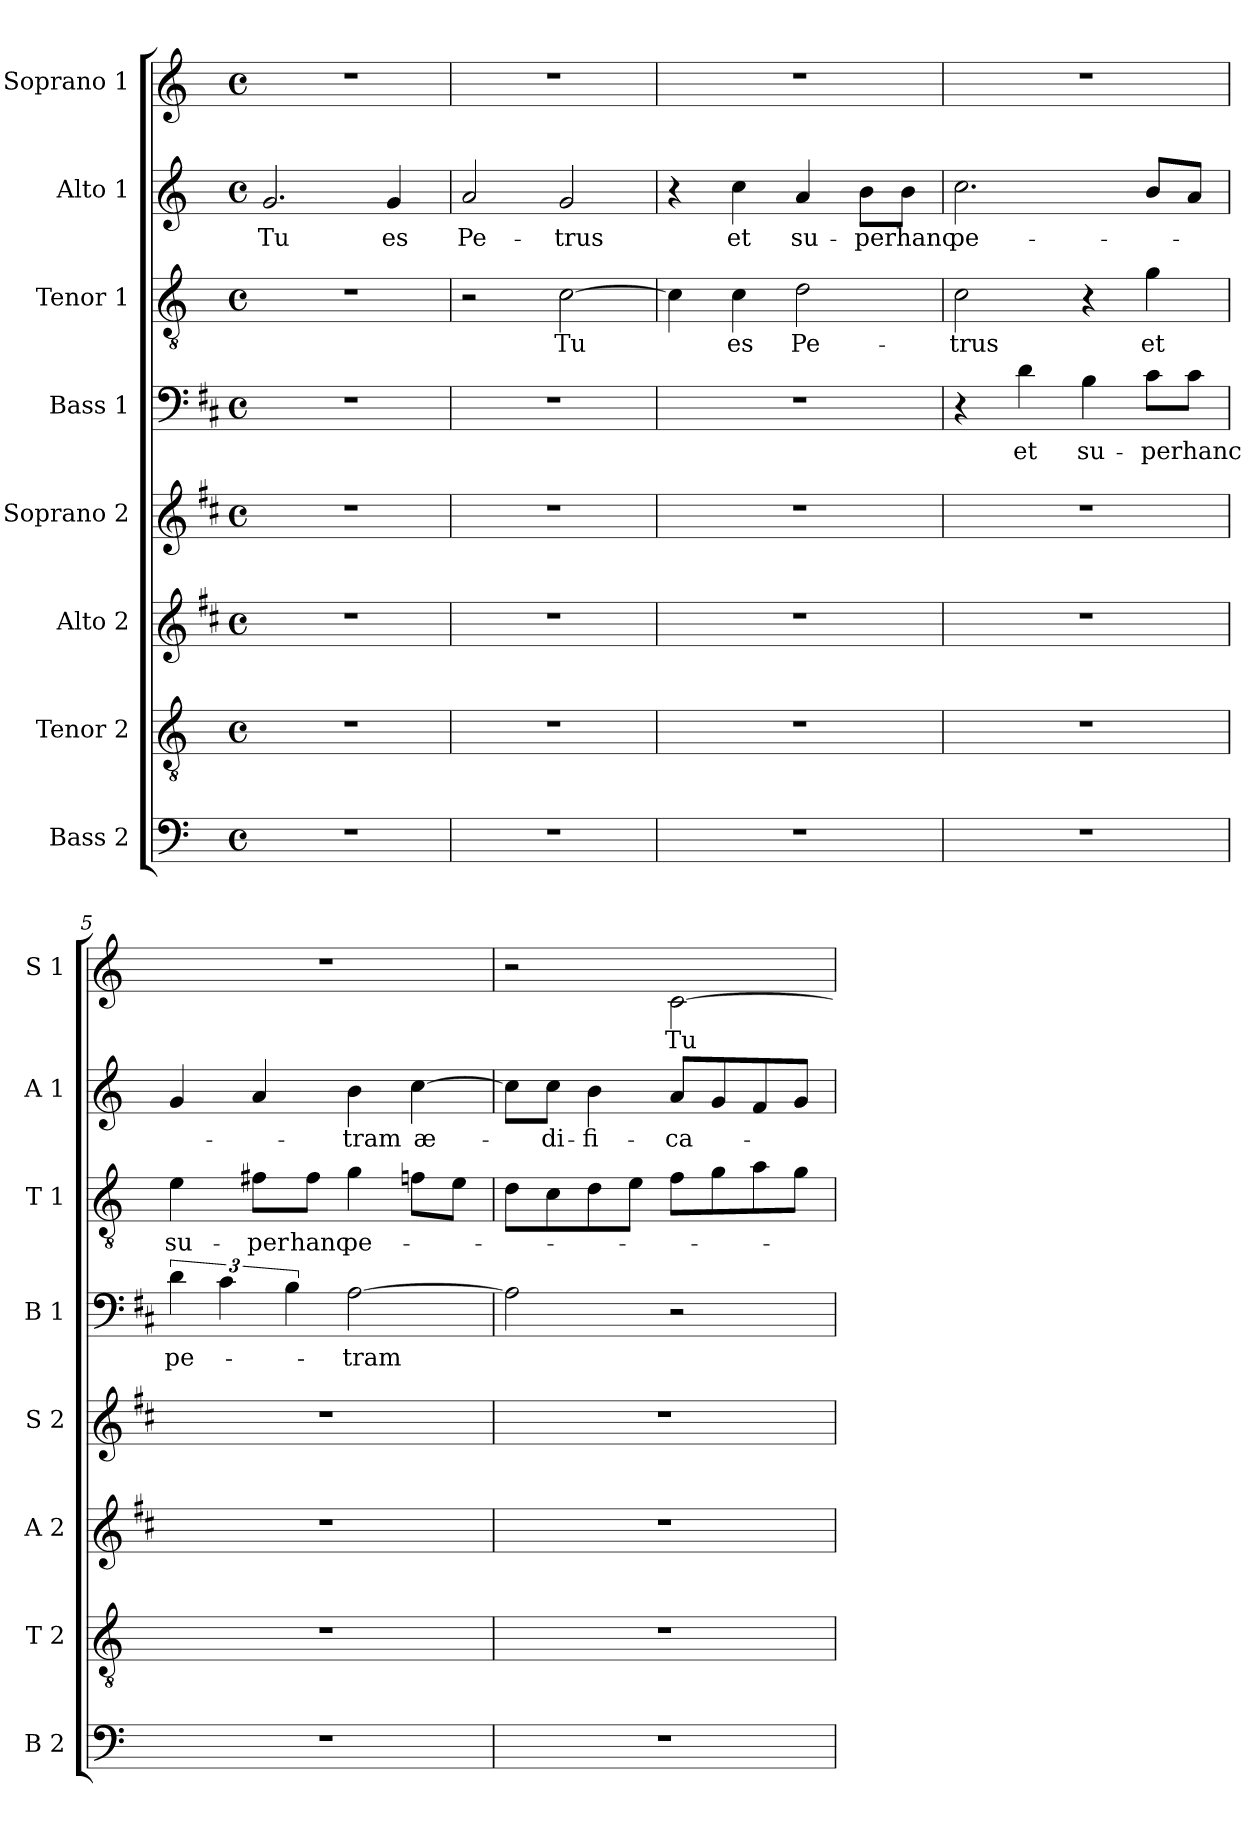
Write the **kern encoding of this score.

**kern	**kern	**kern	**kern	**kern	**text	**kern	**text	**kern	**text	**kern	**text
*part8	*part7	*part6	*part5	*part4	*part4	*part3	*part3	*part2	*part2	*part1	*part1
*staff8	*staff7	*staff6	*staff5	*staff4	*staff4	*staff3	*staff3	*staff2	*staff2	*staff1	*staff1
*I"Bass 2	*I"Tenor 2	*I"Alto 2	*I"Soprano 2	*I"Bass 1	*	*I"Tenor 1	*	*I"Alto 1	*	*I"Soprano 1	*
*I'B 2	*I'T 2	*I'A 2	*I'S 2	*I'B 1	*	*I'T 1	*	*I'A 1	*	*I'S 1	*
*clefF4	*clefGv2	*clefG2	*clefG2	*clefF4	*	*clefGv2	*	*clefG2	*	*clefG2	*
*	*	*ITrd1c2	*ITrd1c2	*ITrd1c2	*	*	*	*	*	*ITrd-7c-12	*
*k[]	*k[]	*k[]	*k[]	*k[]	*	*k[]	*	*k[]	*	*k[]	*
*C:	*C:	*C:	*C:	*C:	*	*C:	*	*C:	*	*C:	*
*M4/4	*M4/4	*M4/4	*M4/4	*M4/4	*	*M4/4	*	*M4/4	*	*M4/4	*
*met(c)	*met(c)	*met(c)	*met(c)	*met(c)	*	*met(c)	*	*met(c)	*	*met(c)	*
=1	=1	=1	=1	=1	=1	=1	=1	=1	=1	=1	=1
!	!	!	!	!	!	!	!	!	!LO:LY:b	!	!
1r	1r	1r	1r	1r	.	1r	.	2.g/	Tu	1r	.
!	!	!	!	!	!	!	!	!	!LO:LY:b	!	!
.	.	.	.	.	.	.	.	4g/	es	.	.
=2	=2	=2	=2	=2	=2	=2	=2	=2	=2	=2	=2
!	!	!	!	!	!	!	!	!	!LO:LY:b	!	!
1r	1r	1r	1r	1r	.	2r	.	2a/	Pe-	1r	.
!	!	!	!	!	!	!	!LO:LY:b	!	!LO:LY:b	!	!
.	.	.	.	.	.	[2c\	Tu	2g/	-trus	.	.
=3	=3	=3	=3	=3	=3	=3	=3	=3	=3	=3	=3
1r	1r	1r	1r	1r	.	4c\]	.	4r	.	1r	.
!	!	!	!	!	!	!	!LO:LY:b	!	!LO:LY:b	!	!
.	.	.	.	.	.	4c\	es	4cc\	et	.	.
!	!	!	!	!	!	!	!LO:LY:b	!	!LO:LY:b	!	!
.	.	.	.	.	.	2d\	Pe-	4a/	su-	.	.
!	!	!	!	!	!	!	!	!	!LO:LY:b	!	!
.	.	.	.	.	.	.	.	8b\L	-per	.	.
!	!	!	!	!	!	!	!	!	!LO:LY:b	!	!
.	.	.	.	.	.	.	.	8b\J	hanc	.	.
=4	=4	=4	=4	=4	=4	=4	=4	=4	=4	=4	=4
!	!	!	!	!	!	!	!LO:LY:b	!	!LO:LY:b	!	!
1r	1r	1r	1r	4r	.	2c\	-trus	2.cc\	pe-	1r	.
!	!	!	!	!	!LO:LY:b	!	!	!	!	!	!
.	.	.	.	4c\	et	.	.	.	.	.	.
!	!	!	!	!	!LO:LY:b	!	!	!	!	!	!
.	.	.	.	4A\	su-	4r	.	.	.	.	.
!	!	!	!	!	!LO:LY:b	!	!LO:LY:b	!	!	!	!
.	.	.	.	8B\L	-per	4g\	et	8b/L	.	.	.
!	!	!	!	!	!LO:LY:b	!	!	!	!	!	!
.	.	.	.	8B\J	hanc	.	.	8a/J	.	.	.
=5	=5	=5	=5	=5	=5	=5	=5	=5	=5	=5	=5
!	!	!	!	!	!LO:LY:b	!	!LO:LY:b	!	!	!	!
1r	1r	1r	1r	6c\	pe-	4e\	su-	4g/	.	1r	.
.	.	.	.	6B\	.	.	.	.	.	.	.
!	!	!	!	!	!	!	!LO:LY:b	!	!	!	!
.	.	.	.	.	.	8f#X\L	-per	4a/	.	.	.
.	.	.	.	6A\	.	.	.	.	.	.	.
!	!	!	!	!	!	!	!LO:LY:b	!	!	!	!
.	.	.	.	.	.	8f#\J	hanc	.	.	.	.
!	!	!	!	!	!LO:LY:b	!	!LO:LY:b	!	!LO:LY:b	!	!
.	.	.	.	[2G\	-tram	4g\	pe-	4b\	-tram	.	.
!	!	!	!	!	!	!	!	!	!LO:LY:b	!	!
.	.	.	.	.	.	8fn\L	.	[4cc\	æ-	.	.
.	.	.	.	.	.	8e\J	.	.	.	.	.
=6	=6	=6	=6	=6	=6	=6	=6	=6	=6	=6	=6
1r	1r	1r	1r	2G\]	.	8d\L	.	8cc\L]	.	2r	.
!	!	!	!	!	!	!	!	!	!LO:LY:b	!	!
.	.	.	.	.	.	8c\	.	8cc\J	-di-	.	.
!	!	!	!	!	!	!	!	!	!LO:LY:b	!	!
.	.	.	.	.	.	8d\	.	4b\	-fi-	.	.
.	.	.	.	.	.	8e\J	.	.	.	.	.
!	!	!	!	!	!	!	!	!	!LO:LY:b	!	!LO:LY:b
.	.	.	.	2r	.	8f\L	.	8a/L	-ca-	[2cc\	Tu
.	.	.	.	.	.	8g\	.	8g/	.	.	.
.	.	.	.	.	.	8a\	.	8f/	.	.	.
.	.	.	.	.	.	8g\J	.	8g/J	.	.	.
=	=	=	=	=	=	=	=	=	=	=	=
*-	*-	*-	*-	*-	*-	*-	*-	*-	*-	*-	*-
